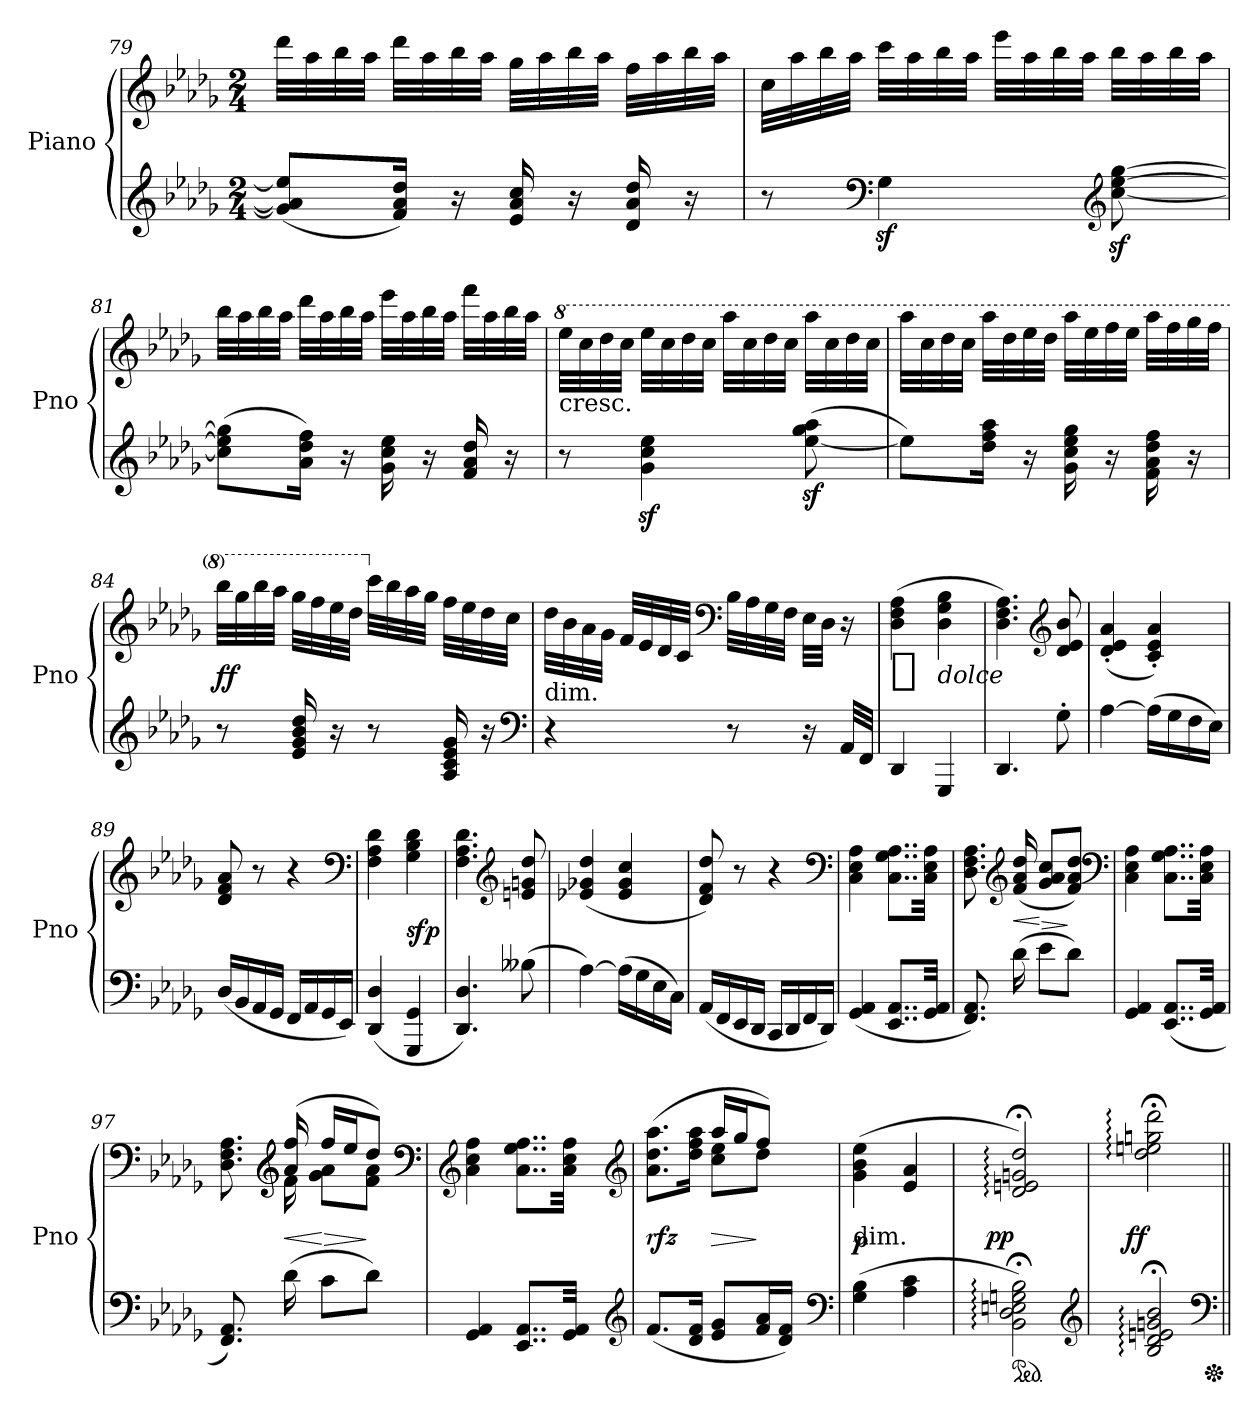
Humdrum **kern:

**kern	**kern	**dynam
*part1	*part1	*part1
*staff2	*staff1	*staff1/2
*I"Piano	*	*
*I'Pno	*	*
*clefG2	*clefG2	*
*k[b-e-a-d-g-]	*k[b-e-a-d-g-]	*
*D-:	*D-:	*
*M2/4	*M2/4	*
=79	=79	=79
(8g-]/ 8a-]/ 8ee-]/L	32ddd-LLL	.
.	32aa-	.
.	32bb-	.
.	32aa-JJJ	.
16f/ 16a-/ 16dd-/Jk)	32ddd-LLL	.
.	32aa-	.
16r	32bb-	.
.	32aa-JJJ	.
16e- 16a- 16cc	32gg-LLL	.
.	32aa-	.
16r	32bb-	.
.	32aa-JJJ	.
16d- 16a- 16dd-	32ffLLL	.
.	32aa-	.
16r	32bb-	.
.	32aa-JJJ	.
=80	=80	=80
8r	32ccLLL	.
.	32aa-	.
.	32bb-	.
.	32aa-JJJ	.
*clefF4	*	*
4G-z	32cccLLL	.
.	32aa-	.
.	32bb-	.
.	32aa-JJJ	.
.	32eee-LLL	.
.	32aa-	.
.	32bb-	.
.	32aa-JJJ	.
*clefG2	*	*
[8ccz [8ee-z [8gg-z	32bb-LLL	.
.	32aa-	.
.	32bb-	.
.	32aa-JJJ	.
=81	=81	=81
(8cc] 8ee-] 8gg-]L	32bb-LLL	.
.	32aa-	.
.	32bb-	.
.	32aa-JJJ	.
16a- 16dd- 16ffJk)	32ddd-LLL	.
.	32aa-	.
16r	32bb-	.
.	32aa-JJJ	.
16g- 16cc 16ee-	32eee-LLL	.
.	32aa-	.
16r	32bb-	.
.	32aa-JJJ	.
16f 16a- 16dd-	32fffLLL	.
.	32aa-	.
16r	32bb-	.
.	32aa-JJJ	.
=82	=82	=82
*	*8va	*
!	!LO:TX:c:t=cresc.	!
8r	32eee-LLL	.
.	32ccc	.
.	32ddd-	.
.	32cccJJJ	.
4g-z 4ccz 4ee-z	32eee-LLL	.
.	32ccc	.
.	32ddd-	.
.	32cccJJJ	.
.	32aaa-LLL	.
.	32ccc	.
.	32ddd-	.
.	32cccJJJ	.
([8ee-z 8gg-z 8aa-z	32aaa-LLL	.
.	32ccc	.
.	32ddd-	.
.	32cccJJJ	.
=83	=83	=83
8ee-L])	32aaa-LLL	.
.	32ccc	.
.	32ddd-	.
.	32cccJJJ	.
16dd- 16ff 16aa-Jk	32aaa-LLL	.
.	32ddd-	.
16r	32eee-	.
.	32ddd-JJJ	.
16g- 16cc 16ee- 16gg-	32aaa-LLL	.
.	32eee-	.
16r	32fff	.
.	32eee-JJJ	.
16f 16a- 16dd- 16ff	32aaa-LLL	.
.	32fff	.
16r	32ggg-	.
.	32fffJJJ	.
=84	=84	=84
8r	32bbb-LLL	ff
.	32ggg-	.
.	32bbb-	.
.	32aaa-JJJ	.
16e- 16g- 16b- 16dd-	32ggg-LLL	.
.	32fff	.
16r	32eee-	.
.	32ddd-JJJ	.
*	*X8va	*
8r	32cccLLL	.
.	32bb-	.
.	32aa-	.
.	32gg-JJJ	.
16A- 16c 16e- 16g-	32ffLLL	.
.	32ee-	.
16r	32dd-	.
.	32ccJJJ	.
*clefF4	*	*
=85	=85	=85
!	!LO:TX:c:t=dim.	!
4r	32dd-LLL	.
.	32b-	.
.	32a-	.
.	32g-JJJ	.
.	32fLLL	.
.	32e-	.
.	32d-	.
.	32cJJJ	.
*	*clefF4	*
8r	32B-LLL	.
.	32A-	.
.	32G-	.
.	32FJJJ	.
16r	32E-LLL	.
.	32D-JJJ	.
32AA-LLL	16r	.
32FFJJJ	.	.
=86	=86	=86
!	!	!LO:DY:t=%s dolce
4DD-	(4D- 4F 4A-	p
4GGG-	4D- 4G- 4B-	.
=87	=87	=87
4.DD-	4.D- 4.F 4.A-)	.
*	*clefG2	*
8G-'	8d- 8e- 8b-	.
=88	=88	=88
[4A-	(4d-' 4e-' 4a-'	.
(16A-LL]	4c' 4e-' 4a-')	.
16G-	.	.
16F	.	.
16E-JJ)	.	.
=89	=89	=89
(16D-LL	8d- 8f 8a-	.
16BB-	.	.
16AA-	8r	.
16GG-JJ	.	.
16FFLL	4r	.
16AA-	.	.
16GG-	.	.
16EE-JJ)	.	.
*	*clefF4	*
=90	=90	=90
(4DD- 4D-	4F 4A- 4d-	.
4GGG- 4GG-	4G- 4B- 4d-	sfp
=91	=91	=91
4.DD- 4.D-)	4.F 4.A- 4.d-	.
*	*clefG2	*
(8B--X	8en 8gn 8dd-	.
=92	=92	=92
[4A-)	(4e-X 4g-X 4dd-	.
(16A-LL]	4e- 4g- 4cc	.
16G-	.	.
16E-	.	.
16CJJ)	.	.
=93	=93	=93
(16AA-LL	8d- 8f 8dd-)	.
16FF	.	.
16EE-	8r	.
16DD-JJ	.	.
16CCLL	4r	.
16DD-	.	.
16FF	.	.
16DD-JJ)	.	.
*	*clefF4	*
=94	=94	=94
(4GG- 4AA-	4C 4E- 4A-	.
8..EE- 8..AA-L	8..C 8..G- 8..A-L	.
32GG- 32AA-Jkk	32C 32E- 32A-Jkk	.
=95	=95	=95
8.FF 8.AA-)	8.D- 8.F 8.A-	.
*	*clefG2	*
(16d-	(16f 16a- 16dd-	<
8e-L	8g- 8a- 8ccL	[ >
8d-J)	8f 8a- 8dd-J)	]
*	*clefF4	*
=96	=96	=96
4GG- 4AA-	4C 4E- 4A-	.
(8..EE- 8..AA-L	8..C 8..G- 8..A-L	.
32GG- 32AA-Jkk	32C 32E- 32A-Jkk	.
=97	=97	=97
*	*^	*
8.FF 8.AA-)	8.ryy	8.D- 8.F 8.A-	.
*	*clefG2	*	*
(16d-	(16a- 16ff	16f	<
8cL	16ffLL	8g- 8a-L	[ >
.	16ee-J	.	.
8d-J)	8dd-J)	8f 8a-J	]
*	*v	*v	*
*	*clefF4	*
=98	=98	=98
*	*^	*
!	!LO:TX:c:t=cresc.	!	!
*	*v	*v	*
4GG- 4AA-	4C 4E- 4A-	.
8..EE- 8..AA-L	8..C 8..G- 8..A-L	.
32GG- 32AA-Jkk	32C 32E- 32A-Jkk	.
*clefG2	*clefG2	*
=99	=99	=99
*	*^	*
(8.fL	4ryy	(8.a- 8.dd- 8.aa-L	rfz
16d- 16fJk	.	16dd- 16ff 16aa-Jk	.
8e- 8g-L	16aa-LL	8cc 8ee-L	>
.	16gg-J	.	.
16f 16a-L	8ffJ)	8dd-J	]
16d- 16fJJ)	.	.	.
*	*v	*v	*
*clefF4	*	*
=100	=100	=100
!	!LO:TX:c:t=dim.	!
(4G- 4B-	(>4g- 4b- 4ee-	p
4A- 4c	4e- 4a-	.
=101	=101	=101
!	!	!LO:DY:rj
*ped	*	*
2BB-;<: 2D-;<: 2En;<: 2Gn;<: 2B-;<:)	2d-;<: 2en;<: 2gn;<: 2dd-;<:)	pp
*clefG2	*	*
=102	=102	=102
!	!	!LO:DY:rj
2B-;<: 2d-;<: 2en;<: 2gn;<: 2b-;<:	2dd-;<: 2een;<: 2ggn;<: 2ddd-;<:	ff
*clefF4	*	*
!LO:TX:b:i:t=attacca Allegro	!	!
*Xped	*	*
=||	=||	=||
*-	*-	*-
